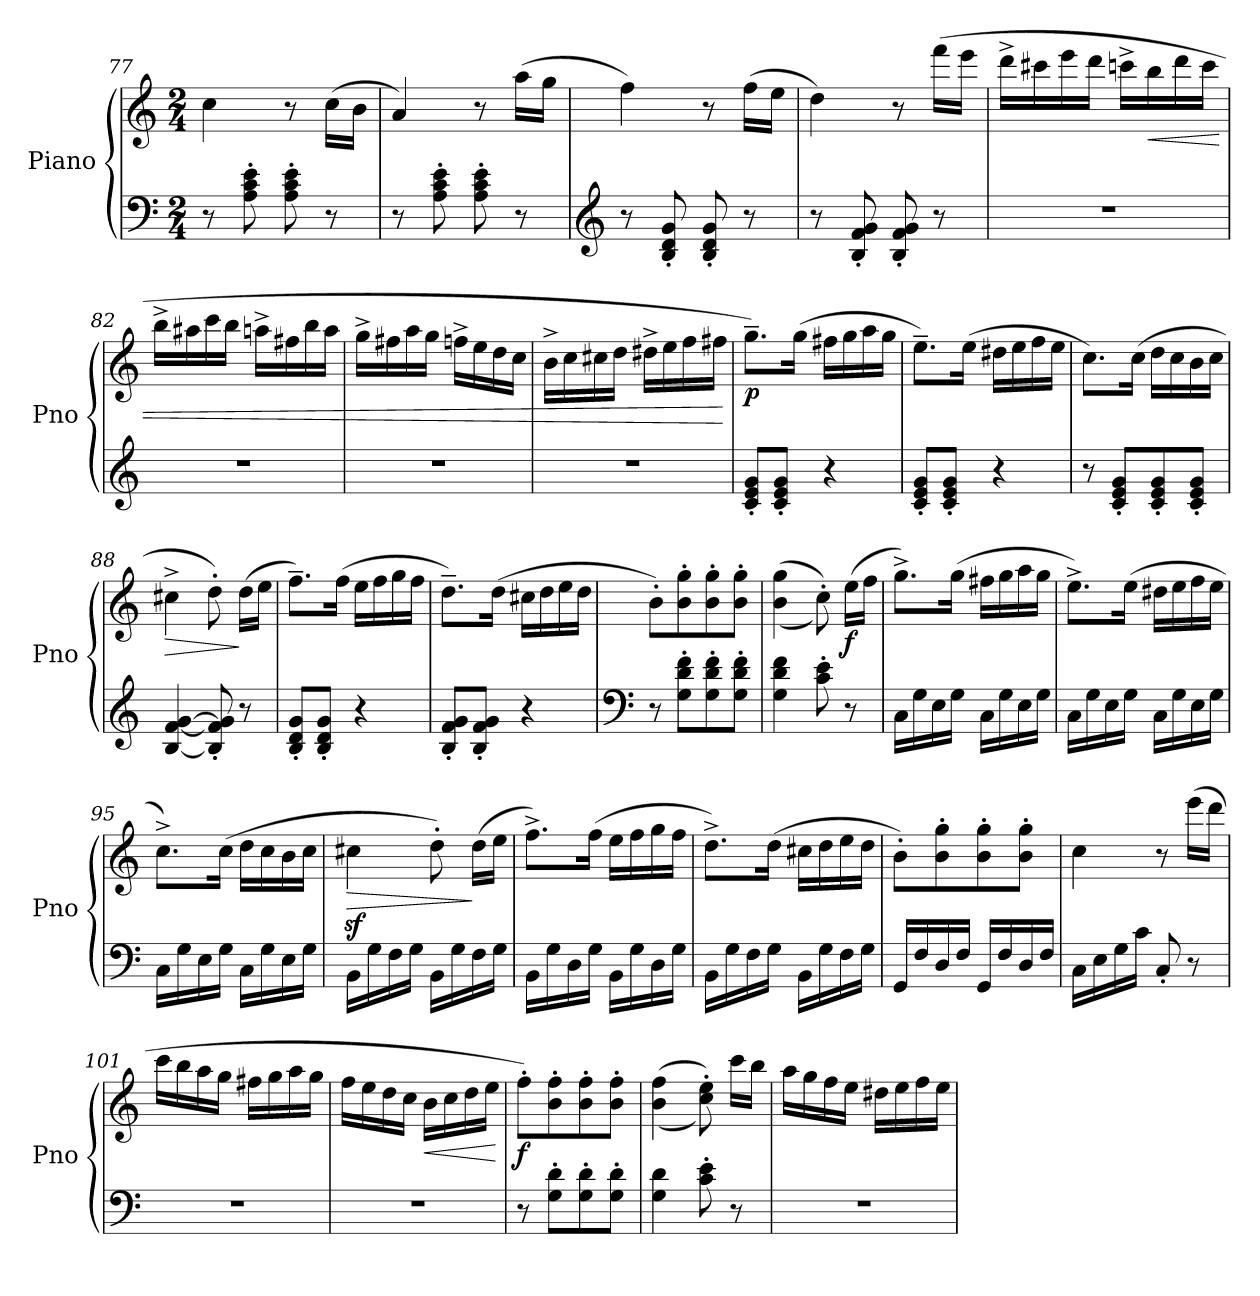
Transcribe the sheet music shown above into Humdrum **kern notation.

**kern	**kern	**dynam
*part1	*part1	*part1
*staff2	*staff1	*staff1/2
*I"Piano	*	*
*I'Pno	*	*
!!LO:LB:g=z
*clefF4	*clefG2	*
*k[]	*k[]	*
*M2/4	*M2/4	*
=77	=77	=77
8r	4cc\	.
8A\' 8c\' 8e\'	.	.
8A\' 8c\' 8e\'	8r	.
8r	(>16cc\LL	.
.	16b\JJ	.
=78	=78	=78
8r	4a/)	.
8A\' 8c\' 8e\'	.	.
8A\' 8c\' 8e\'	8r	.
8r	(>16aa\LL	.
.	16gg\JJ	.
=79	=79	=79
*clefG2	*	*
8r	4ff\)	.
8B/' 8d/' 8g/'	.	.
8B/' 8d/' 8g/'	8r	.
8r	(>16ff\LL	.
.	16ee\JJ	.
=80	=80	=80
8r	4dd\)	.
8B/' 8f/' 8g/'	.	.
8B/' 8f/' 8g/'	8r	.
!	!	!LO:DY:b
8r	(>16fff\LL	other-dynamics
.	16eee\JJ	.
=81	=81	=81
!	!	!LO:DY:a=2
2r	16ddd^\LL	other-dynamics
.	16ccc#X\	.
.	16eee\	.
.	16ddd\JJ	.
.	16cccn^\LL	.
!	!	!LO:HP:b
.	16bb\	<
.	16ddd\	.
.	16ccc\JJ	.
=82	=82	=82
2r	16bb^\LL	.
.	16aa#X\	.
.	16ccc\	.
.	16bb\JJ	.
.	16aan^\LL	.
.	16ff#X\	.
.	16bb\	.
.	16aa\JJ	.
=83	=83	=83
2r	16gg^\LL	.
.	16ff#X\	.
.	16aa\	.
.	16gg\JJ	.
.	16ffn^\LL	.
.	16ee\	.
.	16dd\	.
.	16cc\JJ	.
!!LO:LB:g=z
=84	=84	=84
2r	16b^\LL	.
.	16cc\	.
.	16cc#X\	.
.	16dd\JJ	.
.	16dd#X^\LL	.
.	16ee\	.
.	16ff\	.
.	16ff#X\JJ	.
.	.	[
=85	=85	=85
!	!	!LO:DY:b
8c/' 8e/' 8g/'L	8.gg~\L)	p
8c/' 8e/' 8g/'J	.	.
.	(>16gg\Jk	.
4r	16ff#X\LL	.
.	16gg\	.
.	16aa\	.
.	16gg\JJ	.
=86	=86	=86
8c/' 8e/' 8g/'L	8.ee~\L)	.
8c/' 8e/' 8g/'J	.	.
.	(>16ee\Jk	.
4r	16dd#X\LL	.
.	16ee\	.
.	16ff\	.
.	16ee\JJ	.
=87	=87	=87
8r	8.cc\L)	.
8c/' 8e/' 8g/'L	.	.
.	(>16cc\Jk	.
8c/' 8e/' 8g/'	16dd\LL	.
.	16cc\	.
8c/' 8e/' 8g/'J	16b\	.
.	16cc\JJ	.
=88	=88	=88
!	!	!LO:HP:b
[4B/ [4f/ [4g/	4cc#X^\	>
8B/]' 8f/]' 8g/]'	8dd'\)	.
8r	(>16dd\LL	]
.	16ee\JJ	.
=89	=89	=89
8B/' 8d/' 8g/'L	8.ff~\L)	.
8B/' 8d/' 8g/'J	.	.
.	(>16ff\Jk	.
4r	16ee\LL	.
.	16ff\	.
.	16gg\	.
.	16ff\JJ	.
=90	=90	=90
8B/' 8f/' 8g/'L	8.dd~\L)	.
8B/' 8f/' 8g/'J	.	.
.	(>16dd\Jk	.
4r	16cc#X\LL	.
.	16dd\	.
.	16ee\	.
.	16dd\JJ	.
!!LO:LB:g=z
=91	=91	=91
*clefF4	*	*
8r	8b'\L)	.
8G\' 8d\' 8f\'L	8b\' 8gg\'	.
8G\' 8d\' 8f\'	8b\' 8gg\'	.
8G\' 8d\' 8f\'J	8b\' 8gg\'J	.
=92	=92	=92
4G\ 4d\ 4f\	(>(<4b\ 4gg\	.
8c\' 8e\'	8cc'\))	.
!	!	!LO:DY:b
8r	(>16ee\LL	f
.	16ff\JJ	.
=93	=93	=93
16C\LL	8.gg^\L)	.
16G\	.	.
16E\	.	.
16G\JJ	(>16gg\Jk	.
16C\LL	16ff#X\LL	.
16G\	16gg\	.
16E\	16aa\	.
16G\JJ	16gg\JJ	.
=94	=94	=94
16C\LL	8.ee^\L)	.
16G\	.	.
16E\	.	.
16G\JJ	(>16ee\Jk	.
16C\LL	16dd#X\LL	.
16G\	16ee\	.
16E\	16ff\	.
16G\JJ	16ee\JJ	.
=95	=95	=95
16C\LL	8.cc^\L)	.
16G\	.	.
16E\	.	.
16G\JJ	(>16cc\Jk	.
16C\LL	16dd\LL	.
16G\	16cc\	.
16E\	16b\	.
16G\JJ	16cc\JJ	.
=96	=96	=96
!	!	!LO:HP:b
16BB\LL	4cc#Xz<\	>
16G\	.	.
16F\	.	.
16G\JJ	.	.
16BB\LL	8dd'\)	.
16G\	.	.
16F\	(>16dd\LL	]
16G\JJ	16ee\JJ	.
=97	=97	=97
16BB\LL	8.ff^\L)	.
16G\	.	.
16D\	.	.
16G\JJ	(>16ff\Jk	.
16BB\LL	16ee\LL	.
16G\	16ff\	.
16D\	16gg\	.
16G\JJ	16ff\JJ	.
!!LO:LB:g=z
=98	=98	=98
16BB\LL	8.dd^\L)	.
16G\	.	.
16F\	.	.
16G\JJ	(>16dd\Jk	.
16BB\LL	16cc#X\LL	.
16G\	16dd\	.
16F\	16ee\	.
16G\JJ	16dd\JJ	.
=99	=99	=99
16GG/LL	8b'\L)	.
16F/	.	.
16D/	8b\' 8gg\'	.
16F/JJ	.	.
16GG/LL	8b\' 8gg\'	.
16F/	.	.
16D/	8b\' 8gg\'J	.
16F/JJ	.	.
=100	=100	=100
16C\LL	4cc\	.
16E\	.	.
16G\	.	.
16c\JJ	.	.
8C'/	8r	.
8r	(>16eee\LL	.
.	16ddd\JJ	.
=101	=101	=101
2r	16ccc\LL	.
.	16bb\	.
.	16aa\	.
.	16gg\JJ	.
.	16ff#X\LL	.
.	16gg\	.
.	16aa\	.
.	16gg\JJ	.
=102	=102	=102
2r	16ff\LL	.
.	16ee\	.
.	16dd\	.
.	16cc\JJ	.
!	!	!LO:HP:b
.	16b\LL	<
.	16cc\	.
.	16dd\	.
.	16ee\JJ	.
.	.	[
=103	=103	=103
!	!	!LO:DY:b
8r	8ff'\L)	f
8G\' 8d\'L	8b\' 8ff\'	.
8G\' 8d\'	8b\' 8ff\'	.
8G\' 8d\'J	8b\' 8ff\'J	.
=104	=104	=104
4G\ 4d\	(<(>4b\ 4ff\	.
8c\' 8e\'	8cc\' 8ee\'))	.
8r	16ccc\LL	.
.	16bb\JJ	.
!!LO:LB:g=z
=105	=105	=105
2r	16aa\LL	.
.	16gg\	.
.	16ff\	.
.	16ee\JJ	.
.	16dd#X\LL	.
.	16ee\	.
.	16ff\	.
.	16ee\JJ	.
=	=	=
*-	*-	*-
